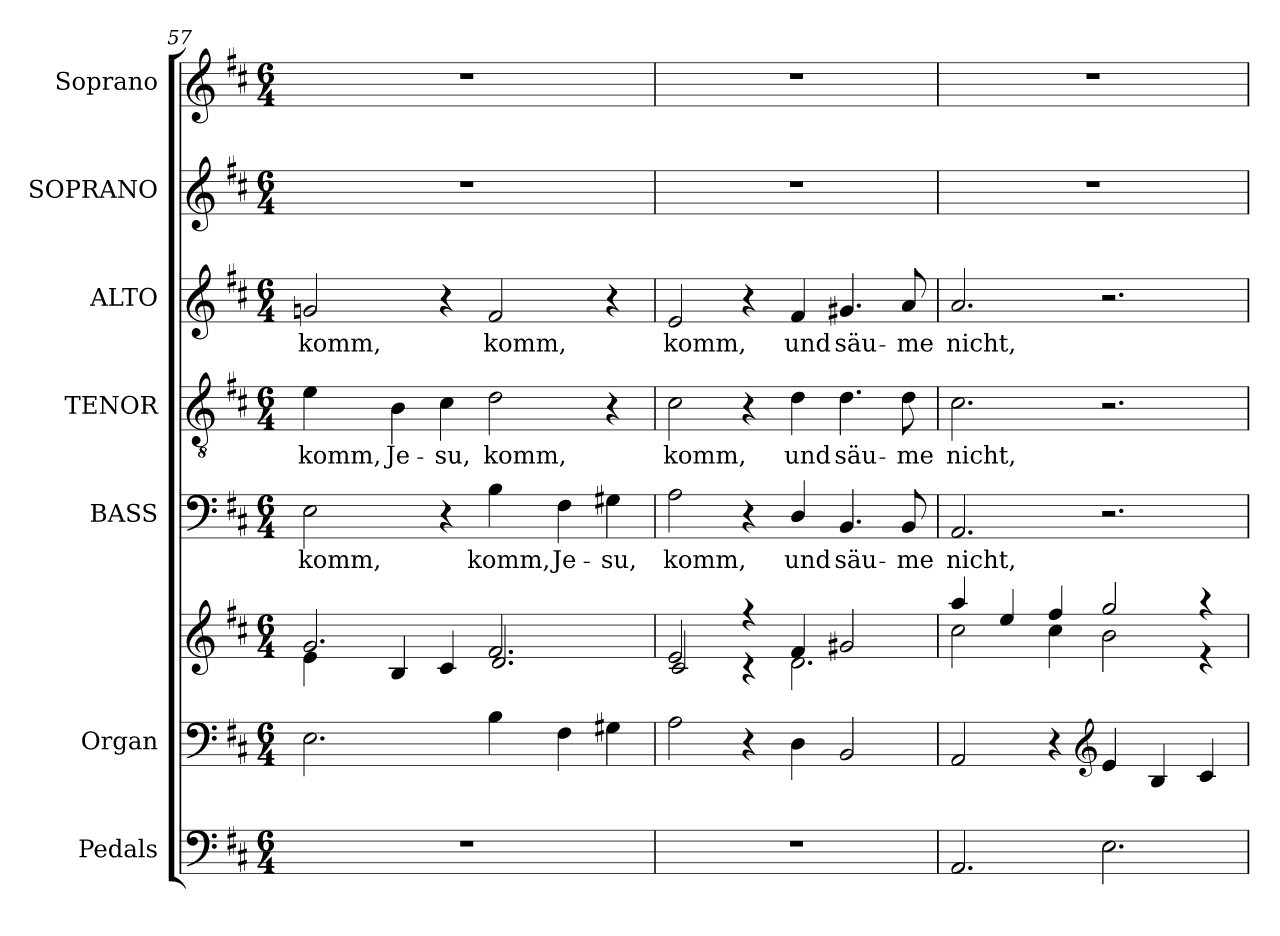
**kern	**kern	**kern	**kern	**text	**kern	**text	**kern	**text	**kern	**kern
*part7	*part6	*part6	*part5	*part5	*part4	*part4	*part3	*part3	*part2	*part1
*staff8	*staff7	*staff6	*staff5	*staff5	*staff4	*staff4	*staff3	*staff3	*staff2	*staff1
*I"Pedals	*I"Organ	*	*I"BASS	*	*I"TENOR	*	*I"ALTO	*	*I"SOPRANO	*I"Soprano
*I'Ped.	*I'Org.	*	*I'B.	*	*I'T.	*	*I'A.	*	*I'S.	*I'S.
*clefF4	*clefF4	*clefG2	*clefF4	*	*clefGv2	*	*clefG2	*	*clefG2	*clefG2
*	*	*	*	*	*ITrd7c12	*	*	*	*	*
*k[f#c#]	*k[f#c#]	*k[f#c#]	*k[f#c#]	*	*k[f#c#]	*	*k[f#c#]	*	*k[f#c#]	*k[f#c#]
*D:	*D:	*D:	*D:	*	*D:	*	*D:	*	*D:	*D:
*M6/4	*M6/4	*M6/4	*M6/4	*	*M6/4	*	*M6/4	*	*M6/4	*M6/4
=57	=57	=57	=57	=57	=57	=57	=57	=57	=57	=57
!LO:N:vis=1	!	!	!	!	!	!	!	!	!	!
*	*	*^	*	*	*	*	*	*	*	*
!	!	!	!	!	!LO:LY:b:color=#000000	!	!	!	!	!	!
!	!	!	!	!	!	!	!LO:LY:b:color=#000000	!	!	!	!
!	!	!	!	!	!	!	!	!	!LO:LY:b:color=#000000	!LO:N:vis=1	!LO:N:vis=1
1.r	2.Ei\	2.gi/	4ei\	2Ei\	komm,	4Ei\	komm,	2gni/	komm,	1.r	1.r
!	!	!	!	!	!	!	!LO:LY:b:color=#000000	!	!	!	!
.	.	.	4Bi/	.	.	4BBi\	Je-	.	.	.	.
!	!	!	!	!	!	!	!LO:LY:b:color=#000000	!	!	!	!
.	.	.	4c#i/	4r	.	4C#i\	-su,	4r	.	.	.
!	!	!	!	!	!LO:LY:b:color=#000000	!	!	!	!	!	!
!	!	!	!	!	!	!	!LO:LY:b:color=#000000	!	!	!	!
!	!	!	!	!	!	!	!	!	!LO:LY:b:color=#000000	!	!
.	4Bi\	2.f#i/	2.di/	4Bi\	komm,	2Di\	komm,	2f#i/	komm,	.	.
!	!	!	!	!	!LO:LY:b:color=#000000	!	!	!	!	!	!
.	4F#i\	.	.	4F#i\	Je-	.	.	.	.	.	.
!	!	!	!	!	!LO:LY:b:color=#000000	!	!	!	!	!	!
.	4G#Xi\	.	.	4G#Xi\	-su,	4r	.	4r	.	.	.
!!LO:LB:g=z
=58	=58	=58	=58	=58	=58	=58	=58	=58	=58	=58	=58
!LO:N:vis=1	!	!	!	!	!	!	!	!	!	!	!
!	!	!	!	!	!LO:LY:b:color=#000000	!	!	!	!	!	!
!	!	!	!	!	!	!	!LO:LY:b:color=#000000	!	!	!	!
!	!	!	!	!	!	!	!	!	!LO:LY:b:color=#000000	!LO:N:vis=1	!LO:N:vis=1
1.r	2Ai\	2ei/	2c#i/	2Ai\	komm,	2C#i\	komm,	2ei/	komm,	1.r	1.r
.	4r	4r	4r	4r	.	4r	.	4r	.	.	.
!	!	!	!	!	!LO:LY:b:color=#000000	!	!	!	!	!	!
!	!	!	!	!	!	!	!LO:LY:b:color=#000000	!	!	!	!
!	!	!	!	!	!	!	!	!	!LO:LY:b:color=#000000	!	!
.	4Di\	4f#i/	2.di\	4Di/	und	4Di\	und	4f#i/	und	.	.
!	!	!	!	!	!LO:LY:b:color=#000000	!	!	!	!	!	!
!	!	!	!	!	!	!	!LO:LY:b:color=#000000	!	!	!	!
!	!	!	!	!	!	!	!	!	!LO:LY:b:color=#000000	!	!
.	2BBi/	2g#Xi/	.	4.BBi/	säu-	4.Di\	säu-	4.g#Xi/	säu-	.	.
!	!	!	!	!	!LO:LY:b:color=#000000	!	!	!	!	!	!
!	!	!	!	!	!	!	!LO:LY:b:color=#000000	!	!	!	!
!	!	!	!	!	!	!	!	!	!LO:LY:b:color=#000000	!	!
.	.	.	.	8BBi/	-me	8Di\	-me	8ai/	-me	.	.
=59	=59	=59	=59	=59	=59	=59	=59	=59	=59	=59	=59
!	!	!	!	!	!LO:LY:b:color=#000000	!	!	!	!	!	!
!	!	!	!	!	!	!	!LO:LY:b:color=#000000	!	!	!	!
!	!	!	!	!	!	!	!	!	!LO:LY:b:color=#000000	!LO:N:vis=1	!LO:N:vis=1
2.AAi/	2AAi/	4aai/	2cc#i\	2.AAi/	nicht,	2.C#i\	nicht,	2.ai/	nicht,	1.r	1.r
.	.	4eei/	.	.	.	.	.	.	.	.	.
.	4r	4ff#i/	4cc#i\	.	.	.	.	.	.	.	.
*	*clefG2	*	*	*	*	*	*	*	*	*	*
2.Ei\	4ei/	2ggi/	2bi\	2.r	.	2.r	.	2.r	.	.	.
.	4Bi/	.	.	.	.	.	.	.	.	.	.
.	4c#i/	4r	4r	.	.	.	.	.	.	.	.
*	*	*v	*v	*	*	*	*	*	*	*	*
=	=	=	=	=	=	=	=	=	=	=
*-	*-	*-	*-	*-	*-	*-	*-	*-	*-	*-
